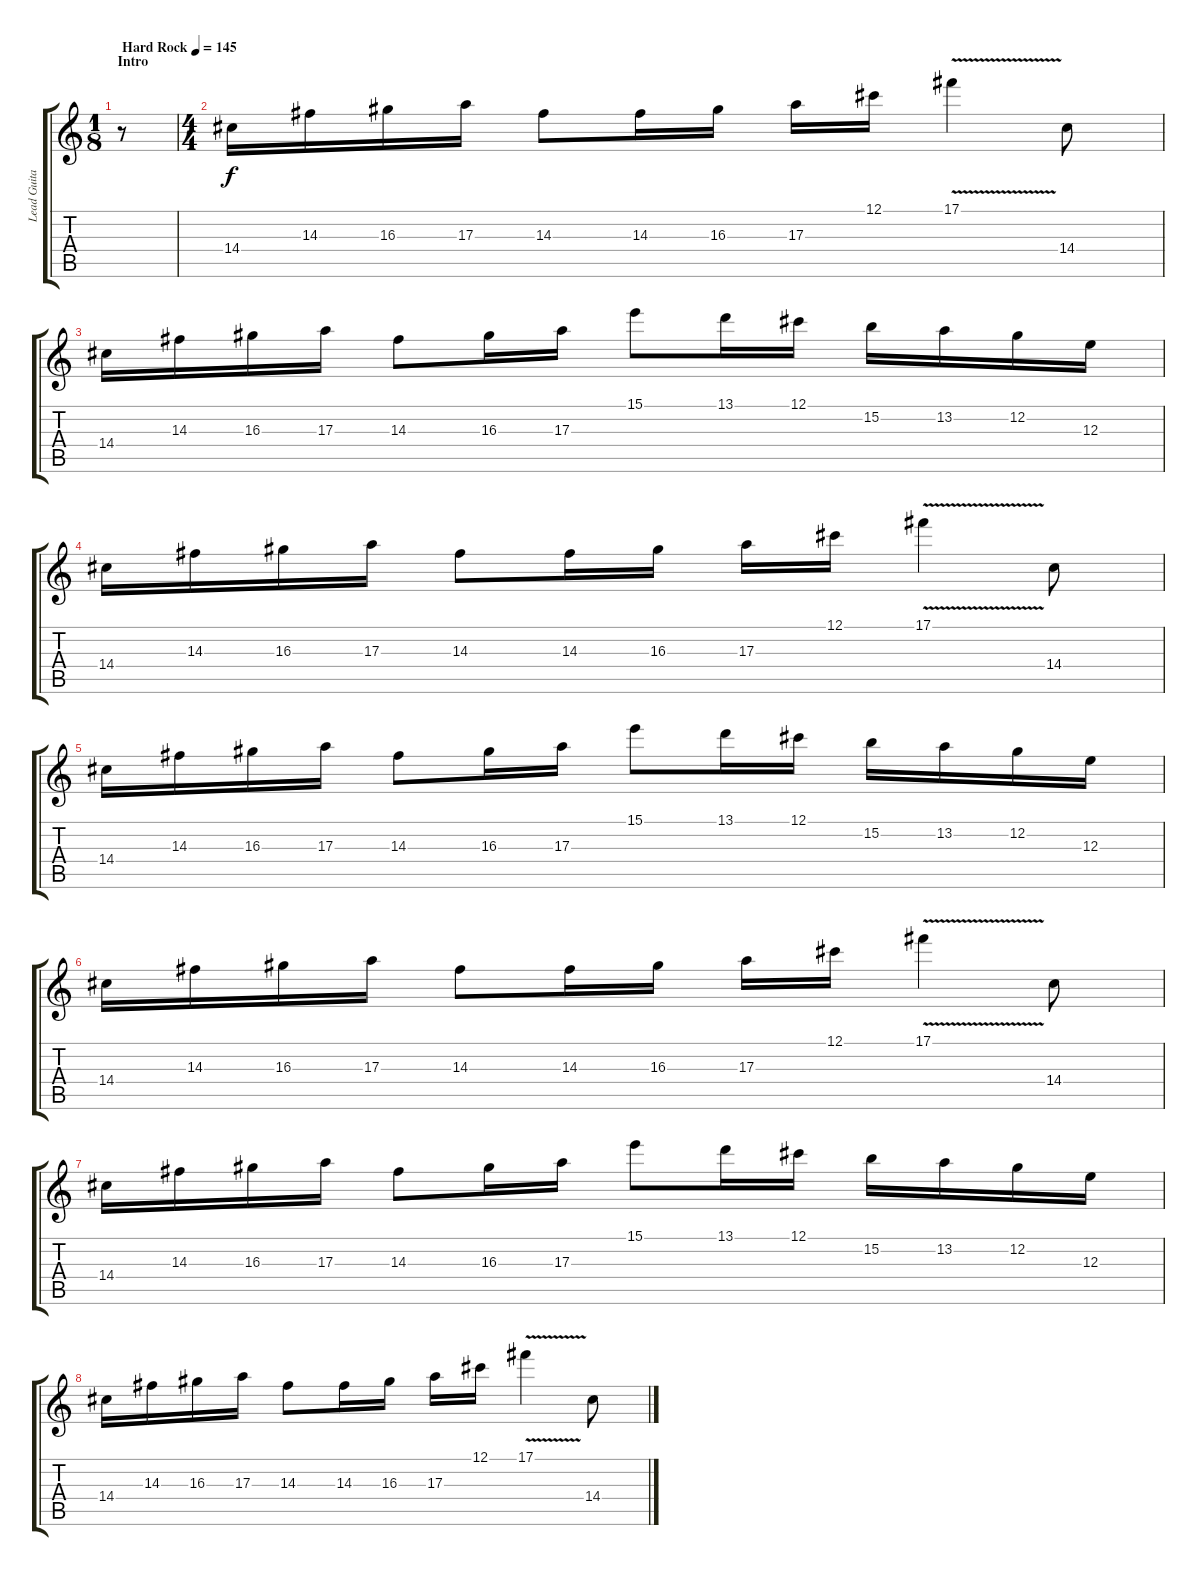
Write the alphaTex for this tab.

\track ("Lead Guitar" "Lead Guita") {instrument overdrivenguitar}
\staff {score tabs}
\tuning (Db4 Ab3 E3 B2 Gb2 Db2) {hide}
\ts (1 8)
\section ("" "Intro")
\tempo (145 "Hard Rock")
\clef g2
\ks c
r.8{dy f instrument overdrivenguitar} |
\ts (4 4)
14.4.16 14.3.16 16.3.16 17.3.16 14.3.8 14.3.16 16.3.16 17.3.16 12.1.16 17.1{v}.4 14.4.8 |
14.4.16 14.3.16 16.3.16 17.3.16 14.3.8 16.3.16 17.3.16 15.1.8 13.1.16 12.1.16 15.2.16 13.2.16 12.2.16 12.3.16 |
14.4.16 14.3.16 16.3.16 17.3.16 14.3.8 14.3.16 16.3.16 17.3.16 12.1.16 17.1{v}.4 14.4.8 |
14.4.16 14.3.16 16.3.16 17.3.16 14.3.8 16.3.16 17.3.16 15.1.8 13.1.16 12.1.16 15.2.16 13.2.16 12.2.16 12.3.16 |
14.4.16 14.3.16 16.3.16 17.3.16 14.3.8 14.3.16 16.3.16 17.3.16 12.1.16 17.1{v}.4 14.4.8 |
14.4.16 14.3.16 16.3.16 17.3.16 14.3.8 16.3.16 17.3.16 15.1.8 13.1.16 12.1.16 15.2.16 13.2.16 12.2.16 12.3.16 |
14.4.16 14.3.16 16.3.16 17.3.16 14.3.8 14.3.16 16.3.16 17.3.16 12.1.16 17.1{v}.4 14.4.8
